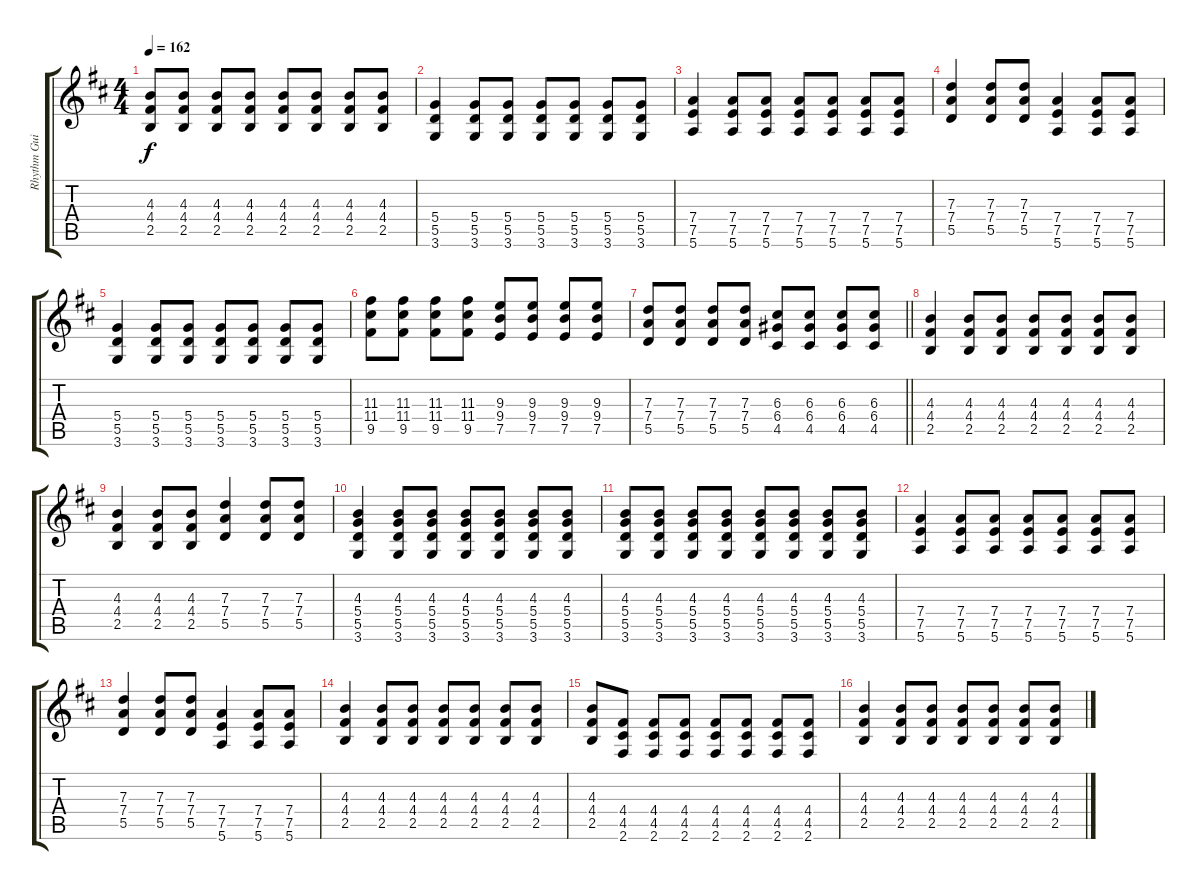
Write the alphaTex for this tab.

\track ("Rhythm Guitar 2" "Rhythm Gui") {instrument distortionguitar}
\staff {score tabs}
\tuning (E4 B3 G3 D3 A2 E2) {hide}
\ts (4 4)
\tempo 162
\clef g2
\ks d
(4.3 4.4 2.5).8{dy f} (4.3 4.4 2.5).8 (4.3 4.4 2.5).8 (4.3 4.4 2.5).8 (4.3 4.4 2.5).8 (4.3 4.4 2.5).8 (4.3 4.4 2.5).8 (4.3 4.4 2.5).8 |
(5.4 5.5 3.6).4 (5.4 5.5 3.6).8 (5.4 5.5 3.6).8 (5.4 5.5 3.6).8 (5.4 5.5 3.6).8 (5.4 5.5 3.6).8 (5.4 5.5 3.6).8 |
(7.4 7.5 5.6).4 (7.4 7.5 5.6).8 (7.4 7.5 5.6).8 (7.4 7.5 5.6).8 (7.4 7.5 5.6).8 (7.4 7.5 5.6).8 (7.4 7.5 5.6).8 |
(7.3 7.4 5.5).4 (7.3 7.4 5.5).8 (7.3 7.4 5.5).8 (7.4 7.5 5.6).4 (7.4 7.5 5.6).8 (7.4 7.5 5.6).8 |
(5.4 5.5 3.6).4 (5.4 5.5 3.6).8 (5.4 5.5 3.6).8 (5.4 5.5 3.6).8 (5.4 5.5 3.6).8 (5.4 5.5 3.6).8 (5.4 5.5 3.6).8 |
(11.3 11.4 9.5).8 (11.3 11.4 9.5).8 (11.3 11.4 9.5).8 (11.3 11.4 9.5).8 (9.3 9.4 7.5).8 (9.3 9.4 7.5).8 (9.3 9.4 7.5).8 (9.3 9.4 7.5).8 |
\barLineRight lightlight
(7.3 7.4 5.5).8 (7.3 7.4 5.5).8 (7.3 7.4 5.5).8 (7.3 7.4 5.5).8 (6.3 6.4 4.5).8 (6.3 6.4 4.5).8 (6.3 6.4 4.5).8 (6.3 6.4 4.5).8 |
(4.3 4.4 2.5).4 (4.3 4.4 2.5).8 (4.3 4.4 2.5).8 (4.3 4.4 2.5).8 (4.3 4.4 2.5).8 (4.3 4.4 2.5).8 (4.3 4.4 2.5).8 |
(4.3 4.4 2.5).4 (4.3 4.4 2.5).8 (4.3 4.4 2.5).8 (7.3 7.4 5.5).4 (7.3 7.4 5.5).8 (7.3 7.4 5.5).8 |
(4.3 5.4 5.5 3.6).4 (4.3 5.4 5.5 3.6).8 (4.3 5.4 5.5 3.6).8 (4.3 5.4 5.5 3.6).8 (4.3 5.4 5.5 3.6).8 (4.3 5.4 5.5 3.6).8 (4.3 5.4 5.5 3.6).8 |
(4.3 5.4 5.5 3.6).8 (4.3 5.4 5.5 3.6).8 (4.3 5.4 5.5 3.6).8 (4.3 5.4 5.5 3.6).8 (4.3 5.4 5.5 3.6).8 (4.3 5.4 5.5 3.6).8 (4.3 5.4 5.5 3.6).8 (4.3 5.4 5.5 3.6).8 |
(7.4 7.5 5.6).4 (7.4 7.5 5.6).8 (7.4 7.5 5.6).8 (7.4 7.5 5.6).8 (7.4 7.5 5.6).8 (7.4 7.5 5.6).8 (7.4 7.5 5.6).8 |
(7.3 7.4 5.5).4 (7.3 7.4 5.5).8 (7.3 7.4 5.5).8 (7.4 7.5 5.6).4 (7.4 7.5 5.6).8 (7.4 7.5 5.6).8 |
(4.3 4.4 2.5).4 (4.3 4.4 2.5).8 (4.3 4.4 2.5).8 (4.3 4.4 2.5).8 (4.3 4.4 2.5).8 (4.3 4.4 2.5).8 (4.3 4.4 2.5).8 |
(4.3 4.4 2.5).8 (4.4 4.5 2.6).8 (4.4 4.5 2.6).8 (4.4 4.5 2.6).8 (4.4 4.5 2.6).8 (4.4 4.5 2.6).8 (4.4 4.5 2.6).8 (4.4 4.5 2.6).8 |
(4.3 4.4 2.5).4 (4.3 4.4 2.5).8 (4.3 4.4 2.5).8 (4.3 4.4 2.5).8 (4.3 4.4 2.5).8 (4.3 4.4 2.5).8 (4.3 4.4 2.5).8
